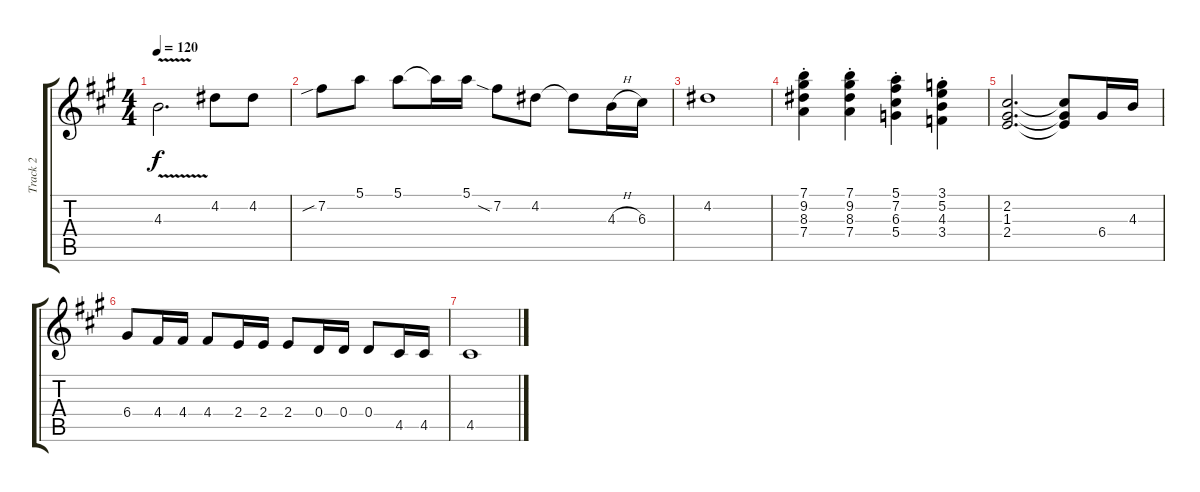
\track ("Track 2" "Track 2") {instrument electricguitarclean}
\staff {score tabs}
\tuning (E4 B3 G3 D3 A2 E2) {hide}
\ts (4 4)
\tempo 120
\clef g2
\ks a
4.3{v}.2{d dy f} 4.2.8 4.2.8 |
7.2{sib}.8 5.1.8 5.1.8 5.1{t}.16 5.1.16 7.2{sia}.8 4.2.8 4.2{t}.8 4.3{h}.16 6.3.16 |
4.2.1 |
(7.1{st} 9.2 8.3 7.4).4 (7.1{st} 9.2 8.3 7.4).4 (5.1{st} 7.2 6.3 5.4).4 (3.1{st} 5.2 4.3 3.4).4 |
(2.2 1.3 2.4).2{d} (2.2{t} 1.3{t} 2.4{t}).8 6.4.16 4.3.16 |
6.4.8 4.4.16 4.4.16 4.4.8 2.4.16 2.4.16 2.4.8 0.4.16 0.4.16 0.4.8 4.5.16 4.5.16 |
4.5.1
